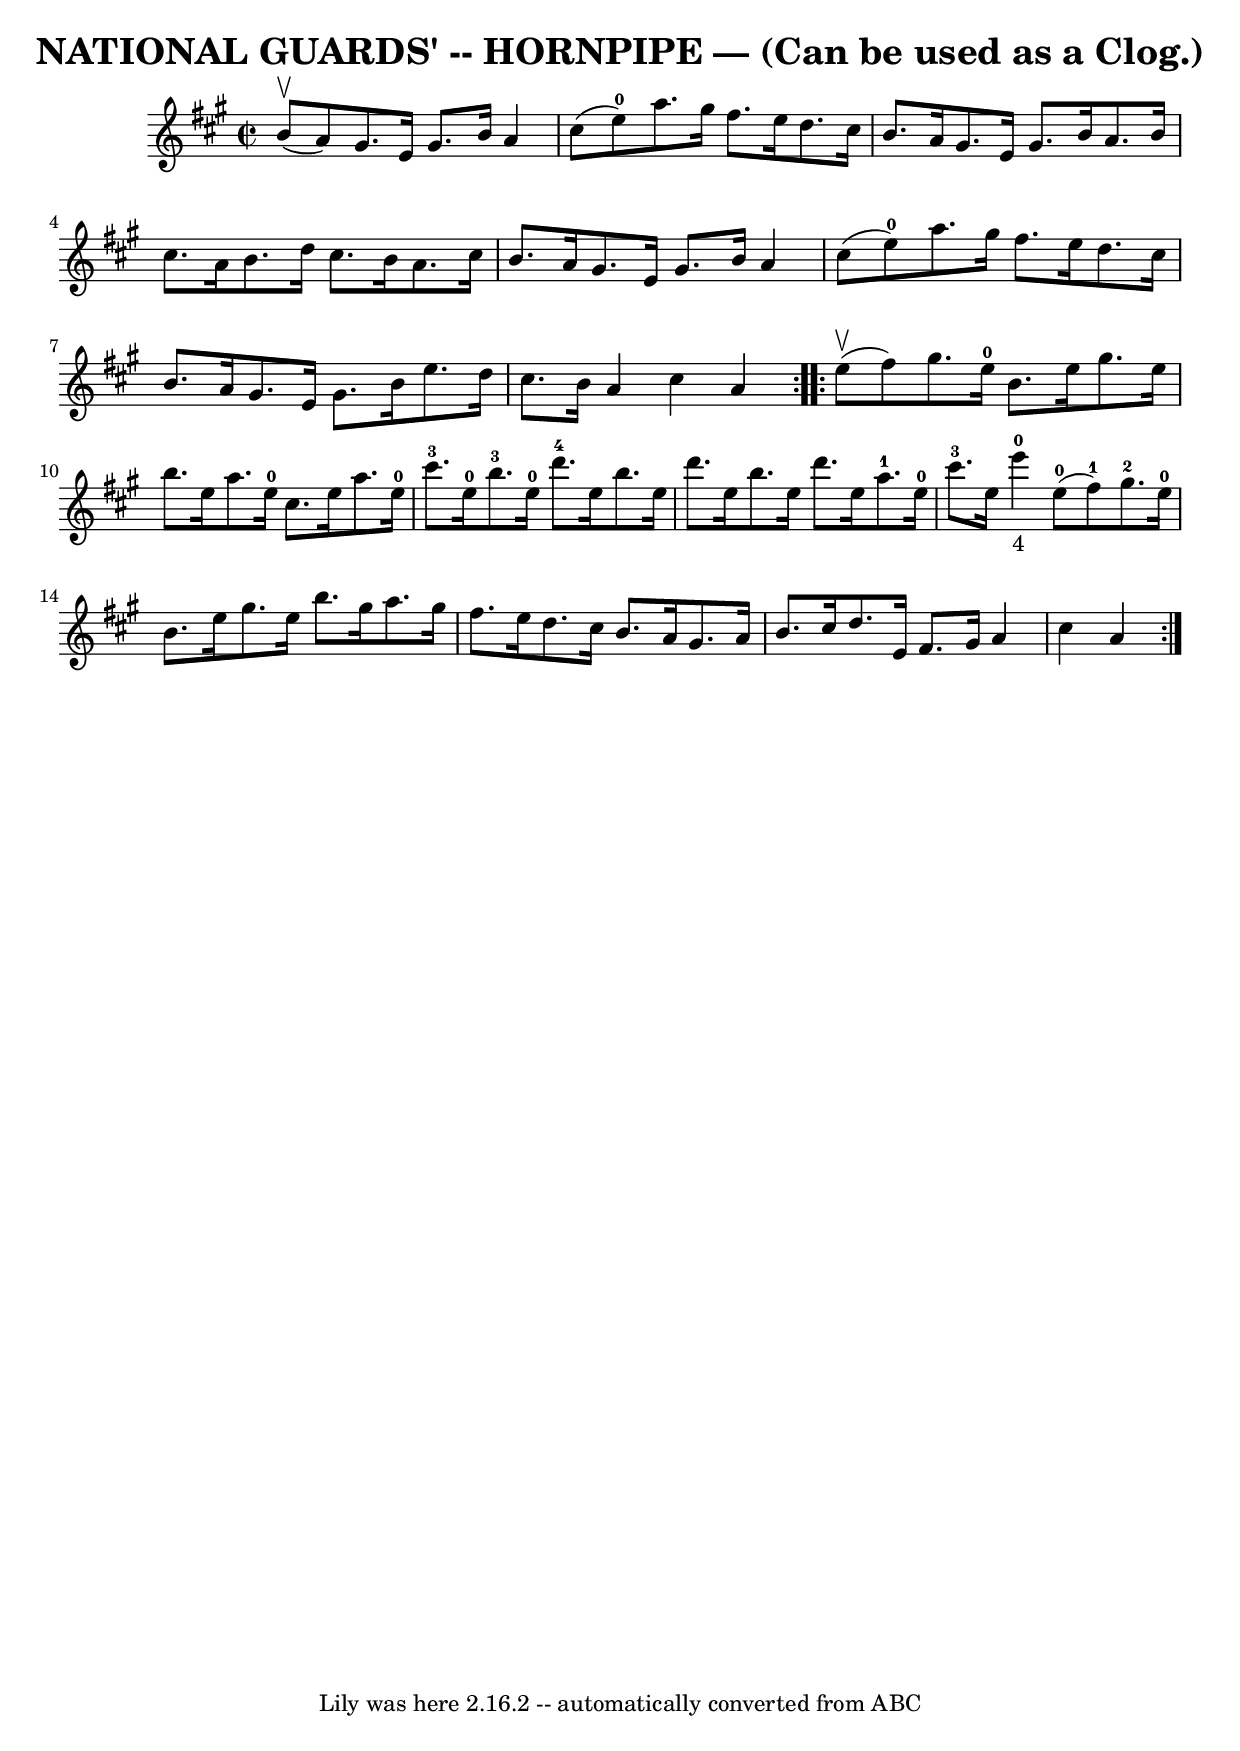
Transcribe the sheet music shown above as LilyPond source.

\version "2.7.40"
\include "Mammoth.ily"
\header {
	%% book = "Ryan's Mammoth Collection of Fiddle Tunes"
	crossRefNumber = "1"
	footnotes = ""
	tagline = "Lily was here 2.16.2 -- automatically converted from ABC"
	title = "NATIONAL GUARDS' -- HORNPIPE — (Can be used as a Clog.)"
}
voicedefault =  {


\repeat volta 2 {
\override Staff.TimeSignature #'style = #'C
 \time 2/2 
\key a \major b'8 (^\upbow a'8)       |
 gis'8.    
e'16 gis'8. b'16 a'4 cis''8 (e''8-0)   |
 a''8.    
gis''16 fis''8. e''16 d''8. cis''16 b'8. a'16    |
   
gis'8. e'16 gis'8. b'16 a'8. b'16 cis''8. a'16    |
 
 b'8. d''16 cis''8. b'16 a'8. cis''16 b'8. a'16    
|
     |
 gis'8. e'16 gis'8. b'16 a'4 cis''8 (
e''8-0)   |
 a''8. gis''16 fis''8. e''16 d''8.    
cis''16 b'8. a'16    |
 gis'8. e'16 gis'8. b'16 e''8. 
 d''16 cis''8. b'16    |
 a'4 cis''4 a'4    }     
\repeat volta 2 { e''8 (^\upbow fis''8)       |
 gis''8.    
e''16-0 b'8. e''16 gis''8. e''16 b''8. e''16    |
   
a''8. e''16-0 cis''8. e''16 a''8. e''16-0 cis'''8.-3   
e''16-0       |
 b''8.-3 e''16-0 d'''8.-4 e''16    
b''8. e''16 d'''8. e''16 b''8. e''16 d'''8. e''16    
|
 a''8.-1 e''16-0 cis'''8.-3 e''16 e'''4 
_"4"-0 e''8-0(fis''8-1)   |
     |
 gis''8. 
-2 e''16-0 b'8. e''16 gis''8. e''16 b''8. gis''16    
|
 a''8. gis''16 fis''8. e''16 d''8. cis''16 b'8.    
a'16    |
 gis'8. a'16 b'8. cis''16 d''8. e'16 fis'8. 
 gis'16    |
 a'4 cis''4 a'4    }   
}

\score{
    <<

	\context Staff="default"
	{
	    \voicedefault 
	}

    >>
	\layout {
	}
	\midi {}
}
